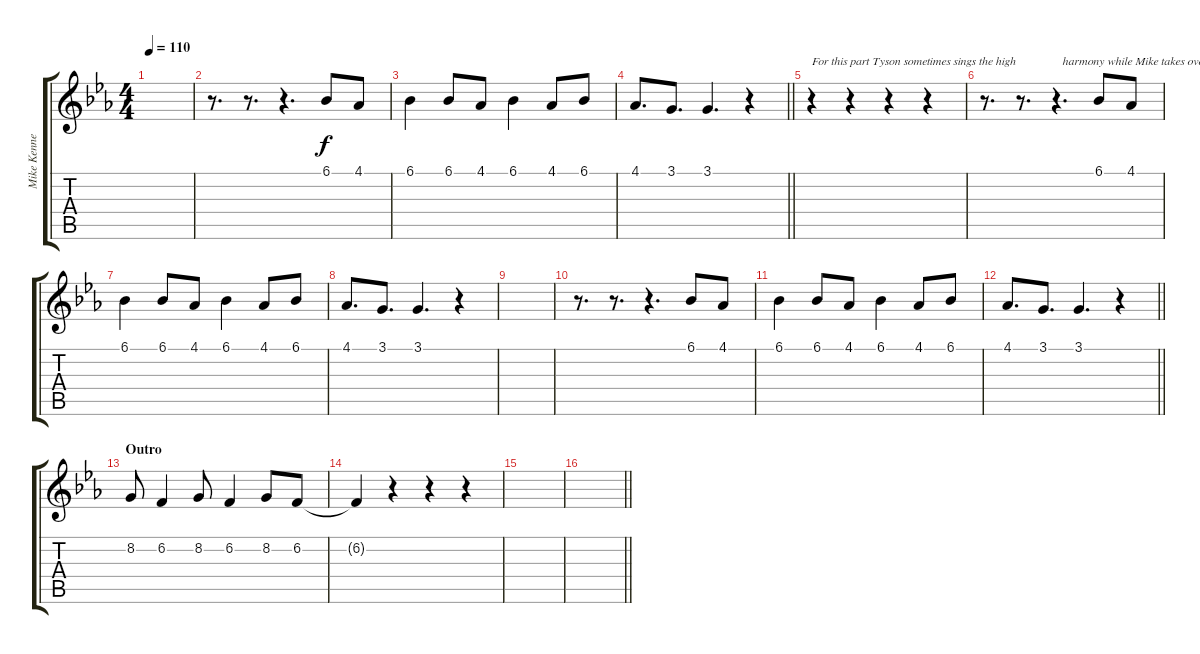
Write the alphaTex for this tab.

\track ("Mike Kennerty (Backup Vocals)" "Mike Kenne") {instrument clarinet}
\staff {score tabs}
\tuning (E4 B3 G3 D3 A2 E2) {hide}
\ts (4 4)
\tempo 110
\clef g2
\ks eb
|
r.8{d} r.8{d} r.4{d} 6.1.8 4.1.8 |
6.1.4 6.1.8 4.1.8 6.1.4 4.1.8 6.1.8 |
\barLineRight lightlight
4.1.8{d} 3.1.8{d} 3.1.4{d} r.4 |
r.4{txt "For this part Tyson sometimes sings the high"} r.4 r.4 r.4 |
r.8{d} r.8{d} r.4{d txt "  harmony while Mike takes over the lead melody"} 6.1.8 4.1.8 |
6.1.4 6.1.8 4.1.8 6.1.4 4.1.8 6.1.8 |
4.1.8{d} 3.1.8{d} 3.1.4{d} r.4 |
|
r.8{d} r.8{d} r.4{d} 6.1.8 4.1.8 |
6.1.4 6.1.8 4.1.8 6.1.4 4.1.8 6.1.8 |
\barLineRight lightlight
4.1.8{d} 3.1.8{d} 3.1.4{d} r.4 |
\section ("" "Outro")
8.2.8 6.2.4 8.2.8 6.2.4 8.2.8 6.2.8 |
6.2{t}.4 r.4 r.4 r.4 |
|
\barLineRight lightlight
